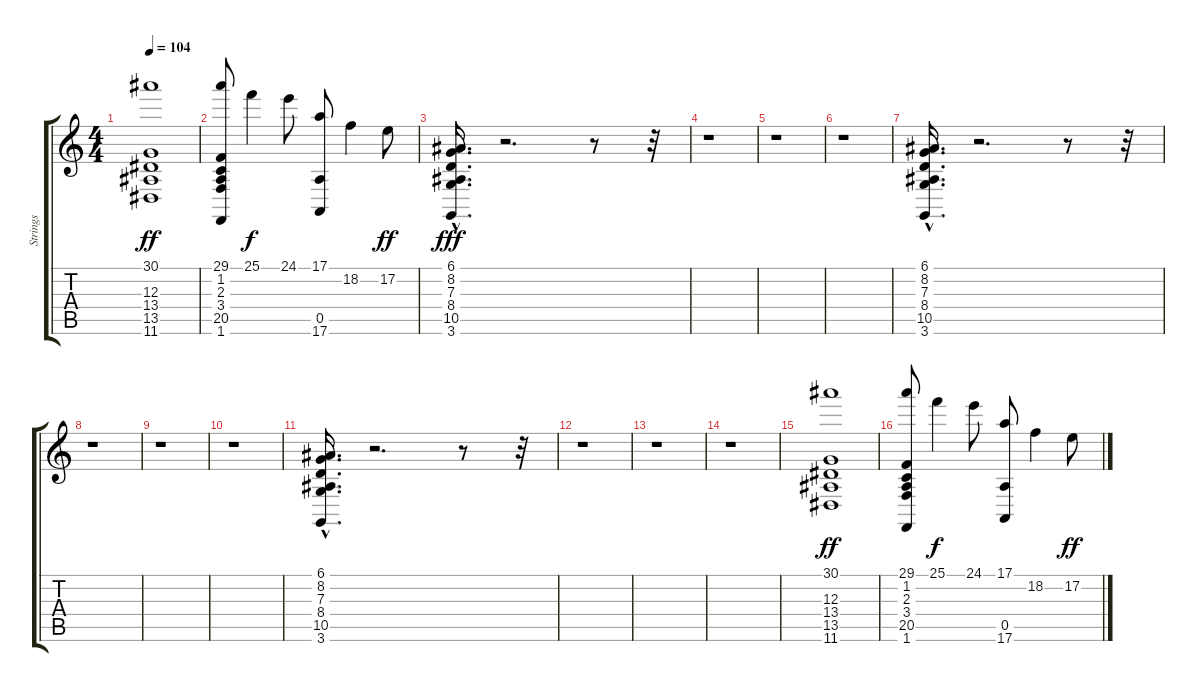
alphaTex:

\track ("Strings" "Strings") {instrument stringensemble1}
\staff {score tabs}
\tuning (E4 B3 G3 D3 A2 E2) {hide}
\ts (4 4)
\tempo 104
\clef g2
\ks c
(30.1 12.3 13.4 13.5 11.6).1{dy ff instrument stringensemble1} |
(29.1 1.2 2.3 3.4 20.5 1.6).8 25.1.4{dy f} 24.1.8 (17.1 0.5 17.6).8 18.2.4 17.2.8{dy ff} |
(6.1{hac} 8.2{hac} 7.3{hac} 8.4{hac} 10.5{hac} 3.6{hac}).16{d dy fff} r.2{d} r.8 r.32 |
r.1 |
r.1 |
r.1 |
(6.1{hac} 8.2{hac} 7.3{hac} 8.4{hac} 10.5{hac} 3.6{hac}).16{d} r.2{d} r.8 r.32 |
r.1 |
r.1 |
r.1 |
(6.1{hac} 8.2{hac} 7.3{hac} 8.4{hac} 10.5{hac} 3.6{hac}).16{d} r.2{d} r.8 r.32 |
r.1 |
r.1 |
r.1 |
(30.1 12.3 13.4 13.5 11.6).1{dy ff} |
(29.1 1.2 2.3 3.4 20.5 1.6).8 25.1.4{dy f} 24.1.8 (17.1 0.5 17.6).8 18.2.4 17.2.8{dy ff}
